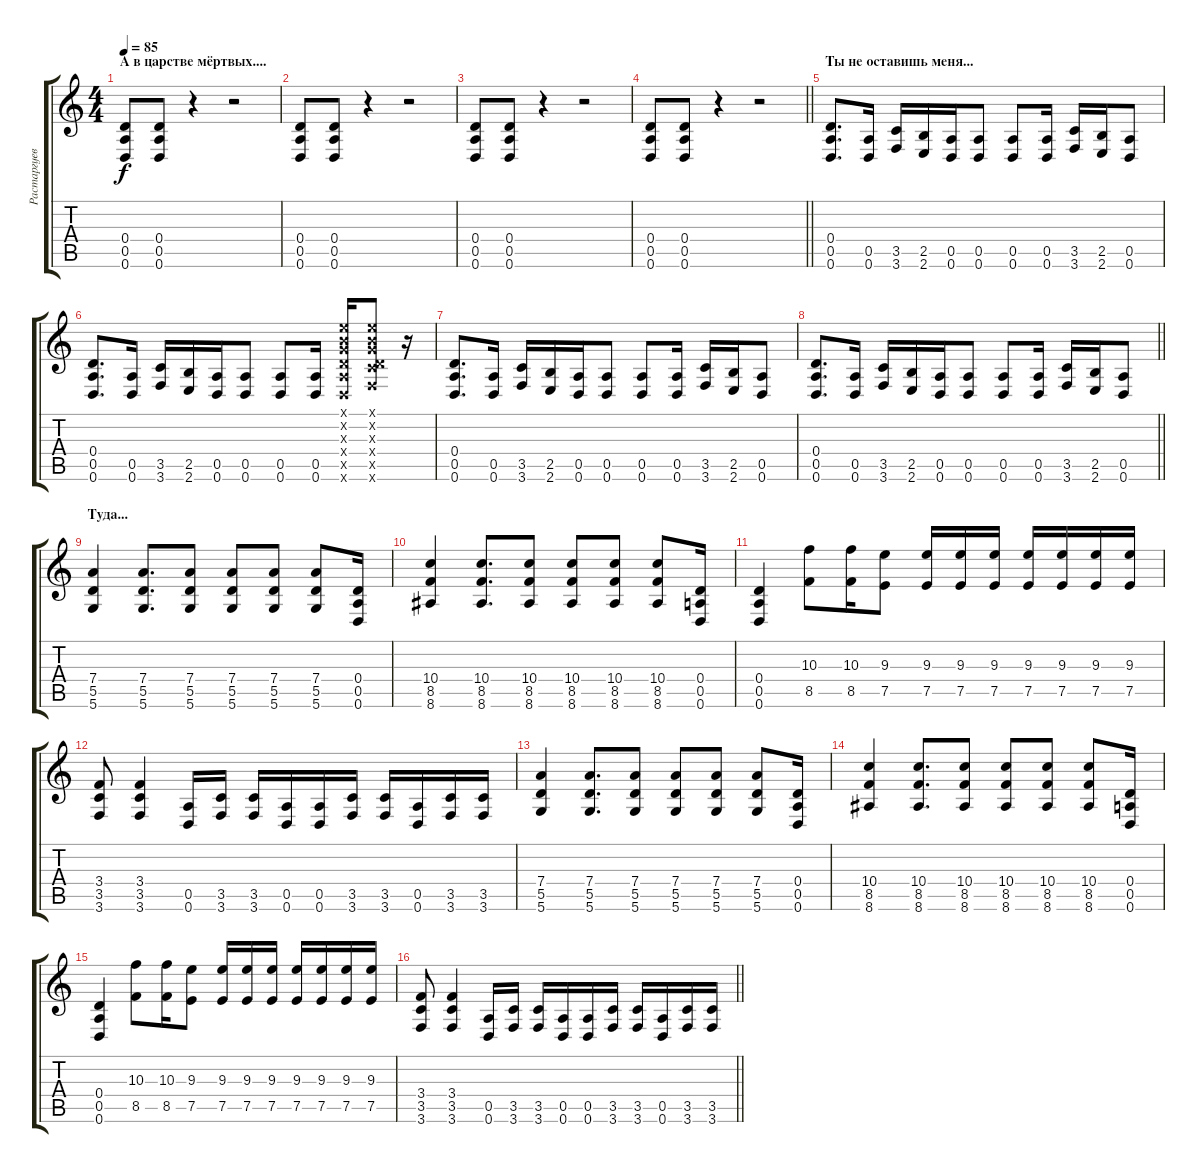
\track ("Растаргуев" "Растаргуев") {instrument distortionguitar}
\staff {score tabs}
\tuning (E4 B3 G3 D3 A2 D2) {hide}
\ts (4 4)
\section ("" "А в царстве мёртвых....")
\tempo 85
\clef g2
\ks c
(0.4 0.5 0.6).8{dy f} (0.4 0.5 0.6).8 r.4 r.2 |
(0.4 0.5 0.6).8 (0.4 0.5 0.6).8 r.4 r.2 |
(0.4 0.5 0.6).8 (0.4 0.5 0.6).8 r.4 r.2 |
\barLineRight lightlight
(0.4 0.5 0.6).8 (0.4 0.5 0.6).8 r.4 r.2 |
\section ("" "Ты не оставишь меня...")
(0.4 0.5 0.6).8{d} (0.5 0.6).16 (3.5 3.6).16 (2.5 2.6).16 (0.5 0.6).16 (0.5 0.6).8 (0.5 0.6).8 (0.5 0.6).16 (3.5 3.6).16 (2.5 2.6).16 (0.5 0.6).8 |
(0.4 0.5 0.6).8{d} (0.5 0.6).16 (3.5 3.6).16 (2.5 2.6).16 (0.5 0.6).16 (0.5 0.6).8 (0.5 0.6).8 (0.5 0.6).16 (0.1{x} 0.2{x} 0.3{x} 0.4{x} 0.5{x} 0.6{x}).16 (0.1{x} 0.2{x} 0.3{x} 0.4{x} 3.5{x} 3.6{x}).8 r.16 |
(0.4 0.5 0.6).8{d} (0.5 0.6).16 (3.5 3.6).16 (2.5 2.6).16 (0.5 0.6).16 (0.5 0.6).8 (0.5 0.6).8 (0.5 0.6).16 (3.5 3.6).16 (2.5 2.6).16 (0.5 0.6).8 |
\barLineRight lightlight
(0.4 0.5 0.6).8{d} (0.5 0.6).16 (3.5 3.6).16 (2.5 2.6).16 (0.5 0.6).16 (0.5 0.6).8 (0.5 0.6).8 (0.5 0.6).16 (3.5 3.6).16 (2.5 2.6).16 (0.5 0.6).8 |
\section ("" "Туда...")
(7.4 5.5 5.6).4 (7.4 5.5 5.6).8{d} (7.4 5.5 5.6).8 (7.4 5.5 5.6).8 (7.4 5.5 5.6).8 (7.4 5.5 5.6).8 (0.4 0.5 0.6).16 |
(10.4 8.5 8.6).4 (10.4 8.5 8.6).8{d} (10.4 8.5 8.6).8 (10.4 8.5 8.6).8 (10.4 8.5 8.6).8 (10.4 8.5 8.6).8 (0.4 0.5 0.6).16 |
(0.4 0.5 0.6).4 (10.3 8.5).8 (10.3 8.5).16 (9.3 7.5).8 (9.3 7.5).16 (9.3 7.5).16 (9.3 7.5).16 (9.3 7.5).16 (9.3 7.5).16 (9.3 7.5).16 (9.3 7.5).16 |
(3.4 3.5 3.6).8 (3.4 3.5 3.6).4 (0.5 0.6).16 (3.5 3.6).16 (3.5 3.6).16 (0.5 0.6).16 (0.5 0.6).16 (3.5 3.6).16 (3.5 3.6).16 (0.5 0.6).16 (3.5 3.6).16 (3.5 3.6).16 |
(7.4 5.5 5.6).4 (7.4 5.5 5.6).8{d} (7.4 5.5 5.6).8 (7.4 5.5 5.6).8 (7.4 5.5 5.6).8 (7.4 5.5 5.6).8 (0.4 0.5 0.6).16 |
(10.4 8.5 8.6).4 (10.4 8.5 8.6).8{d} (10.4 8.5 8.6).8 (10.4 8.5 8.6).8 (10.4 8.5 8.6).8 (10.4 8.5 8.6).8 (0.4 0.5 0.6).16 |
(0.4 0.5 0.6).4 (10.3 8.5).8 (10.3 8.5).16 (9.3 7.5).8 (9.3 7.5).16 (9.3 7.5).16 (9.3 7.5).16 (9.3 7.5).16 (9.3 7.5).16 (9.3 7.5).16 (9.3 7.5).16 |
\barLineRight lightlight
(3.4 3.5 3.6).8 (3.4 3.5 3.6).4 (0.5 0.6).16 (3.5 3.6).16 (3.5 3.6).16 (0.5 0.6).16 (0.5 0.6).16 (3.5 3.6).16 (3.5 3.6).16 (0.5 0.6).16 (3.5 3.6).16 (3.5 3.6).16
